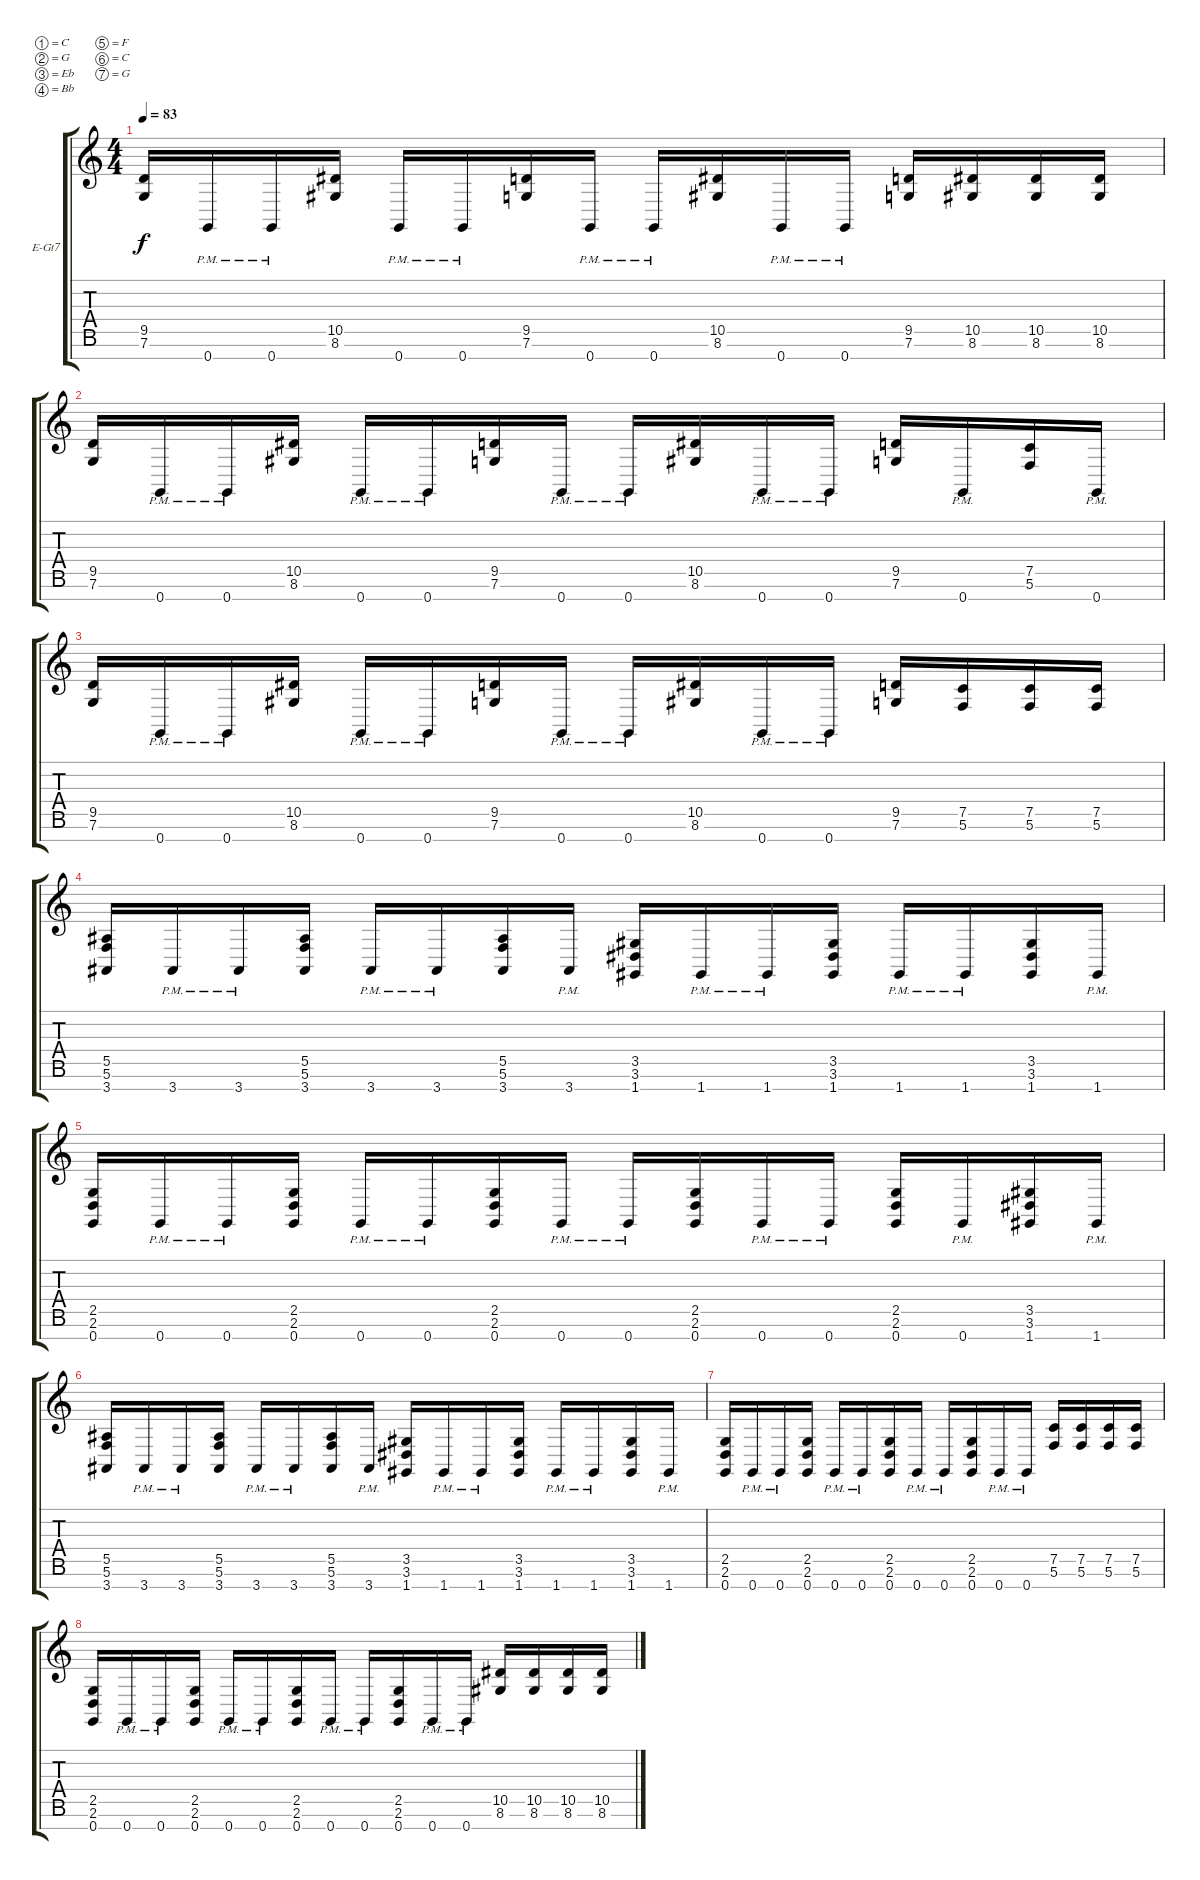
\defaultSystemsLayout 4
\bracketExtendMode groupsimilarinstruments
\firstSystemTrackNameOrientation horizontal
\otherSystemsTrackNameOrientation horizontal
\track ("Lead" "E-Gt7") {instrument distortionguitar}
\staff {score tabs}
\tuning (C4 G3 Eb3 Bb2 F2 C2 G1)
\ts (4 4)
\tempo 83
\clef g2
\scale
0.333333
\ks c
(7.6 9.5).16{dy f} 0.7{pm}.16 0.7{pm}.16 (8.6 10.5).16 0.7{pm}.16 0.7{pm}.16 (7.6 9.5).16 0.7{pm}.16 0.7{pm}.16 (8.6 10.5).16 0.7{pm}.16 0.7{pm}.16 (7.6 9.5).16 (8.6 10.5).16 (8.6 10.5).16 (8.6 10.5).16 |
\scale
0.333333 (7.6 9.5).16 0.7{pm}.16 0.7{pm}.16 (8.6 10.5).16 0.7{pm}.16 0.7{pm}.16 (7.6 9.5).16 0.7{pm}.16 0.7{pm}.16 (8.6 10.5).16 0.7{pm}.16 0.7{pm}.16 (7.6 9.5).16 0.7{pm}.16 (5.6 7.5).16 0.7{pm}.16 |
\scale
0.333333 (7.6 9.5).16 0.7{pm}.16 0.7{pm}.16 (8.6 10.5).16 0.7{pm}.16 0.7{pm}.16 (7.6 9.5).16 0.7{pm}.16 0.7{pm}.16 (8.6 10.5).16 0.7{pm}.16 0.7{pm}.16 (7.6 9.5).16 (5.6 7.5).16 (5.6 7.5).16 (5.6 7.5).16 |
\scale
0.333333 (3.7 5.6 5.5).16 3.7{pm}.16 3.7{pm}.16 (3.7 5.6 5.5).16 3.7{pm}.16 3.7{pm}.16 (3.7 5.6 5.5).16 3.7{pm}.16 (1.7 3.6 3.5).16 1.7{pm}.16 1.7{pm}.16 (1.7 3.6 3.5).16 1.7{pm}.16 1.7{pm}.16 (1.7 3.6 3.5).16 1.7{pm}.16 |
\scale
0.333333 (0.7 2.6 2.5).16 0.7{pm}.16 0.7{pm}.16 (0.7 2.6 2.5).16 0.7{pm}.16 0.7{pm}.16 (0.7 2.6 2.5).16 0.7{pm}.16 0.7{pm}.16 (0.7 2.6 2.5).16 0.7{pm}.16 0.7{pm}.16 (0.7 2.6 2.5).16 0.7{pm}.16 (1.7 3.6 3.5).16 1.7{pm}.16 |
\scale
0.333333 (3.7 5.6 5.5).16 3.7{pm}.16 3.7{pm}.16 (3.7 5.6 5.5).16 3.7{pm}.16 3.7{pm}.16 (3.7 5.6 5.5).16 3.7{pm}.16 (1.7 3.6 3.5).16 1.7{pm}.16 1.7{pm}.16 (1.7 3.6 3.5).16 1.7{pm}.16 1.7{pm}.16 (1.7 3.6 3.5).16 1.7{pm}.16 |
\scale
0.333333 (0.7 2.6 2.5).16 0.7{pm}.16 0.7{pm}.16 (0.7 2.6 2.5).16 0.7{pm}.16 0.7{pm}.16 (0.7 2.6 2.5).16 0.7{pm}.16 0.7{pm}.16 (0.7 2.6 2.5).16 0.7{pm}.16 0.7{pm}.16 (5.6 7.5).16 (5.6 7.5).16 (5.6 7.5).16 (5.6 7.5).16 |
\scale
0.333333 (0.7 2.6 2.5).16 0.7{pm}.16 0.7{pm}.16 (0.7 2.6 2.5).16 0.7{pm}.16 0.7{pm}.16 (0.7 2.6 2.5).16 0.7{pm}.16 0.7{pm}.16 (0.7 2.6 2.5).16 0.7{pm}.16 0.7{pm}.16 (8.6 10.5).16 (8.6 10.5).16 (8.6 10.5).16 (8.6 10.5).16
